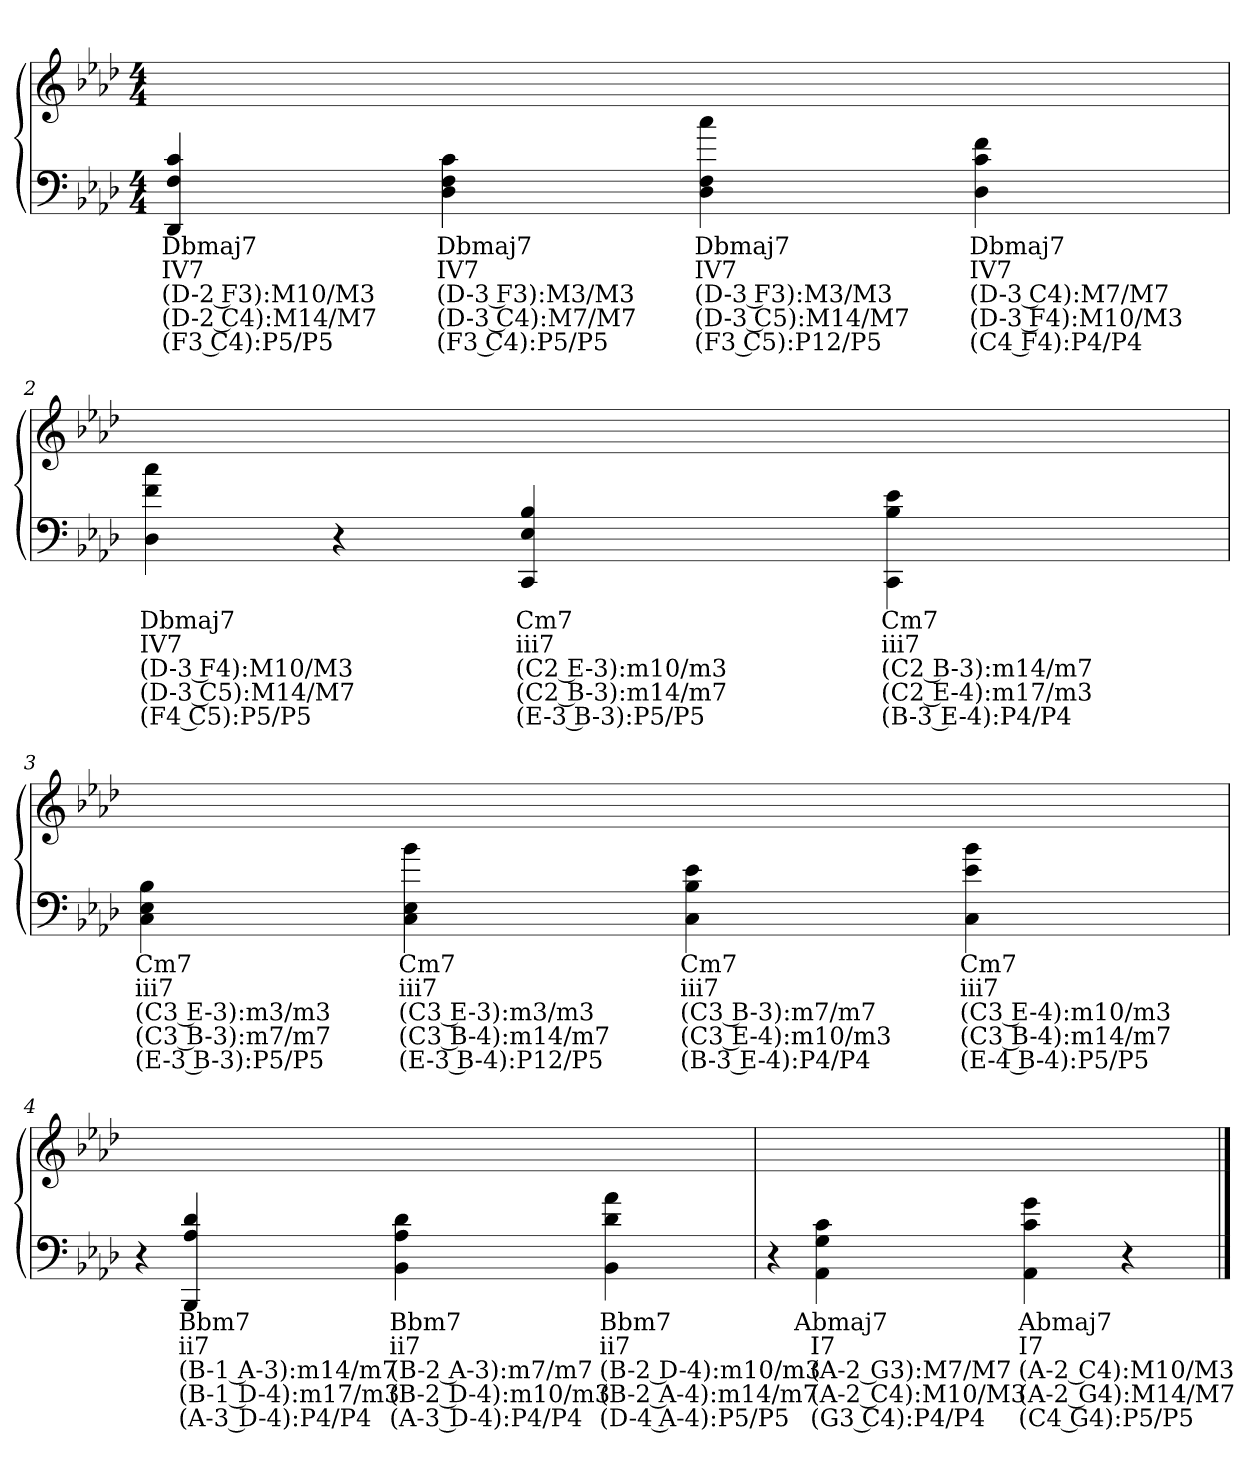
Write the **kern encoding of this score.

**kern	**text	**text	**text	**text	**text	**kern
*part2	*part2	*part2	*part2	*part2	*part2	*part1
*staff2	*staff2	*staff2	*staff2	*staff2	*staff2	*staff1
*clefF4	*	*	*	*	*	*clefG2
*k[b-e-a-d-]	*	*	*	*	*	*k[b-e-a-d-]
*A-:	*	*	*	*	*	*A-:
*M4/4	*	*	*	*	*	*M4/4
*MM60	*	*	*	*	*	*MM60
=1	=1	=1	=1	=1	=1	=1
4DD- 4F 4c	Dbmaj7	IV7	(D-2 F3):M10/M3	(D-2 C4):M14/M7	(F3 C4):P5/P5	1ryy
4D- 4F 4c	Dbmaj7	IV7	(D-3 F3):M3/M3	(D-3 C4):M7/M7	(F3 C4):P5/P5	.
4D- 4F 4cc	Dbmaj7	IV7	(D-3 F3):M3/M3	(D-3 C5):M14/M7	(F3 C5):P12/P5	.
4D- 4c 4f	Dbmaj7	IV7	(D-3 C4):M7/M7	(D-3 F4):M10/M3	(C4 F4):P4/P4	.
=2	=2	=2	=2	=2	=2	=2
4D- 4f 4cc	Dbmaj7	IV7	(D-3 F4):M10/M3	(D-3 C5):M14/M7	(F4 C5):P5/P5	1ryy
4r	.	.	.	.	.	.
4CC 4E- 4B-	Cm7	iii7	(C2 E-3):m10/m3	(C2 B-3):m14/m7	(E-3 B-3):P5/P5	.
4CC 4B- 4e-	Cm7	iii7	(C2 B-3):m14/m7	(C2 E-4):m17/m3	(B-3 E-4):P4/P4	.
=3	=3	=3	=3	=3	=3	=3
4C 4E- 4B-	Cm7	iii7	(C3 E-3):m3/m3	(C3 B-3):m7/m7	(E-3 B-3):P5/P5	1ryy
4C 4E- 4b-	Cm7	iii7	(C3 E-3):m3/m3	(C3 B-4):m14/m7	(E-3 B-4):P12/P5	.
4C 4B- 4e-	Cm7	iii7	(C3 B-3):m7/m7	(C3 E-4):m10/m3	(B-3 E-4):P4/P4	.
4C 4e- 4b-	Cm7	iii7	(C3 E-4):m10/m3	(C3 B-4):m14/m7	(E-4 B-4):P5/P5	.
=4	=4	=4	=4	=4	=4	=4
4r	.	.	.	.	.	1ryy
4BBB- 4A- 4d-	Bbm7	ii7	(B-1 A-3):m14/m7	(B-1 D-4):m17/m3	(A-3 D-4):P4/P4	.
4BB- 4A- 4d-	Bbm7	ii7	(B-2 A-3):m7/m7	(B-2 D-4):m10/m3	(A-3 D-4):P4/P4	.
4BB- 4d- 4a-	Bbm7	ii7	(B-2 D-4):m10/m3	(B-2 A-4):m14/m7	(D-4 A-4):P5/P5	.
=5	=5	=5	=5	=5	=5	=5
4r	.	.	.	.	.	1ryy
4AA- 4G 4c	Abmaj7	I7	(A-2 G3):M7/M7	(A-2 C4):M10/M3	(G3 C4):P4/P4	.
4AA- 4c 4g	Abmaj7	I7	(A-2 C4):M10/M3	(A-2 G4):M14/M7	(C4 G4):P5/P5	.
4r	.	.	.	.	.	.
==	==	==	==	==	==	==
*-	*-	*-	*-	*-	*-	*-
